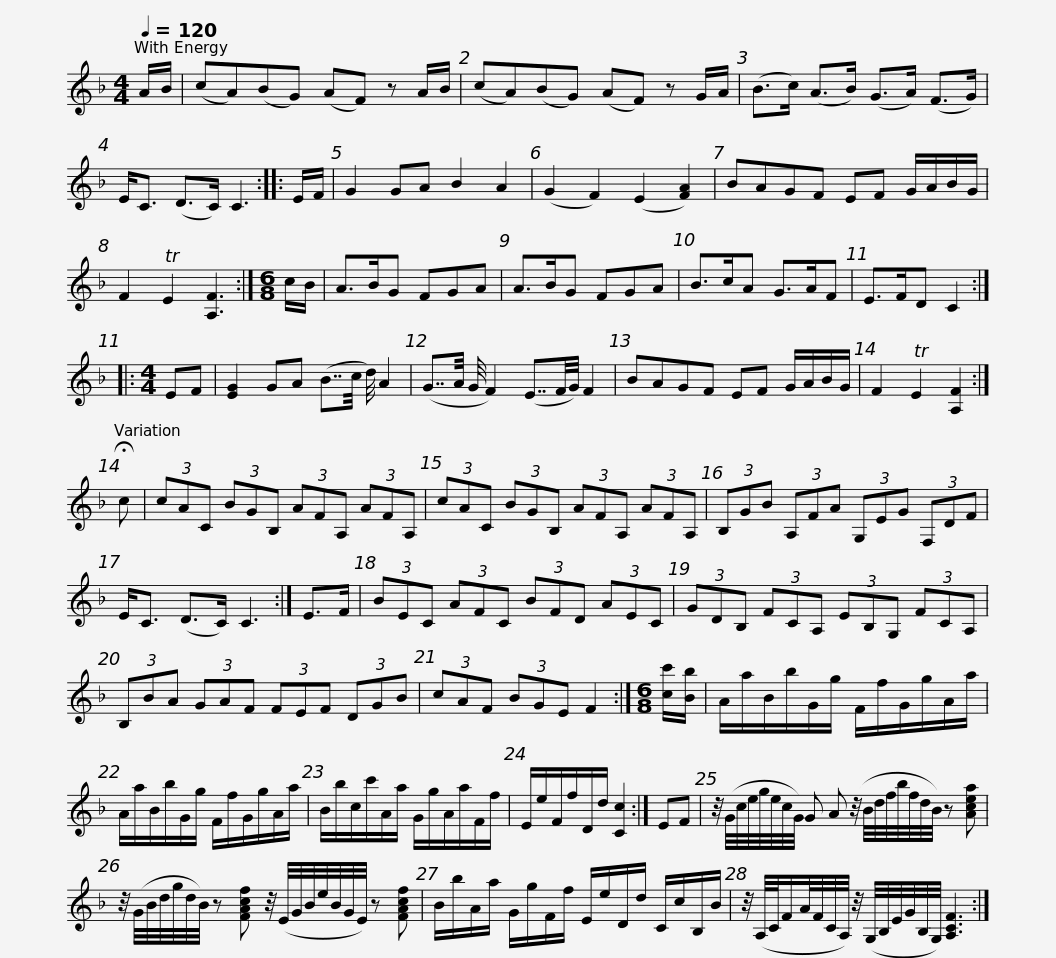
X:1
L:1/8
Q:1/4=120
M:4/4
I:linebreak $
K:F
V:1 treble
V:1
 A/B/ | (cA)(BG) (AF) z A/B/ | (cA)(BG) (AF) z G/A/ | (B>c) (A>B) (G>A) (F>G) | E<C (D>C) C3 :: %5
 E/F/ | G2 GA B2 A2 |$ (G2 F2) (E2 [FA]2) | BAGF EF G/A/B/G/ | F2 TE2 [A,F]3 :| %10
[M:6/8] c/B/ | A>BG FGA | A>BG FGA | B>cA G>AF |$ E>FD C2 :: %15
[M:4/4] EF | [EG]2 GA (B7/4c/4 d/4) A2 | (G7/4A/4 G/4 F2) (E7/4F/4G/4) F2 | BAGF EF G/A/B/G/ | F2 TE2 [A,F]2 :| %20
 !fermata!c |$ (3cAC (3BGB, (3AFA, (3AFA, | (3cAC (3BGB, (3AFA, (3AFA, | (3B,GB (3A,FA (3G,EG (3F,DF | E<C (D>C) C3 :| %25
 E>F |$ (3BEC (3AFC (3BFD (3AEC | (3GDB, (3FCA, (3EB,G, (3FCA, | (3B,BA (3GAF (3FEF (3DGB | (3cAF (3BGE F2 :|$ %30
[M:6/8] [cc']/[Bb]/ | A/a/B/b/G/g/ F/f/G/g/A/a/ | A/a/B/b/G/g/ F/f/G/g/A/a/ | B/b/c/c'/A/a/ G/g/A/a/F/f/ | E/e/F/f/D/d/ [Cc]2 :| %35
 EF |$ z/4 (G/4c/4e/4g/4e/4c/4G/4) G A (z/4 B/4d/4f/4b/4f/4d/4B/4) z [Acea] | z/4 (G/4B/4d/4g/4d/4B/4) z [FAcf] z/4 (E/4G/4B/4e/4B/4G/4E/4) z [FAcf] |$ B/b/A/a/ G/g/F/f/ E/e/D/d/ C/c/B,/B/ | z/4 (A,/4C/4F/A/4F/4C/4A,/4) z/4 (G,/4B,/4E/4G/4B,/4G,/4) [A,CF]3 :| %40
